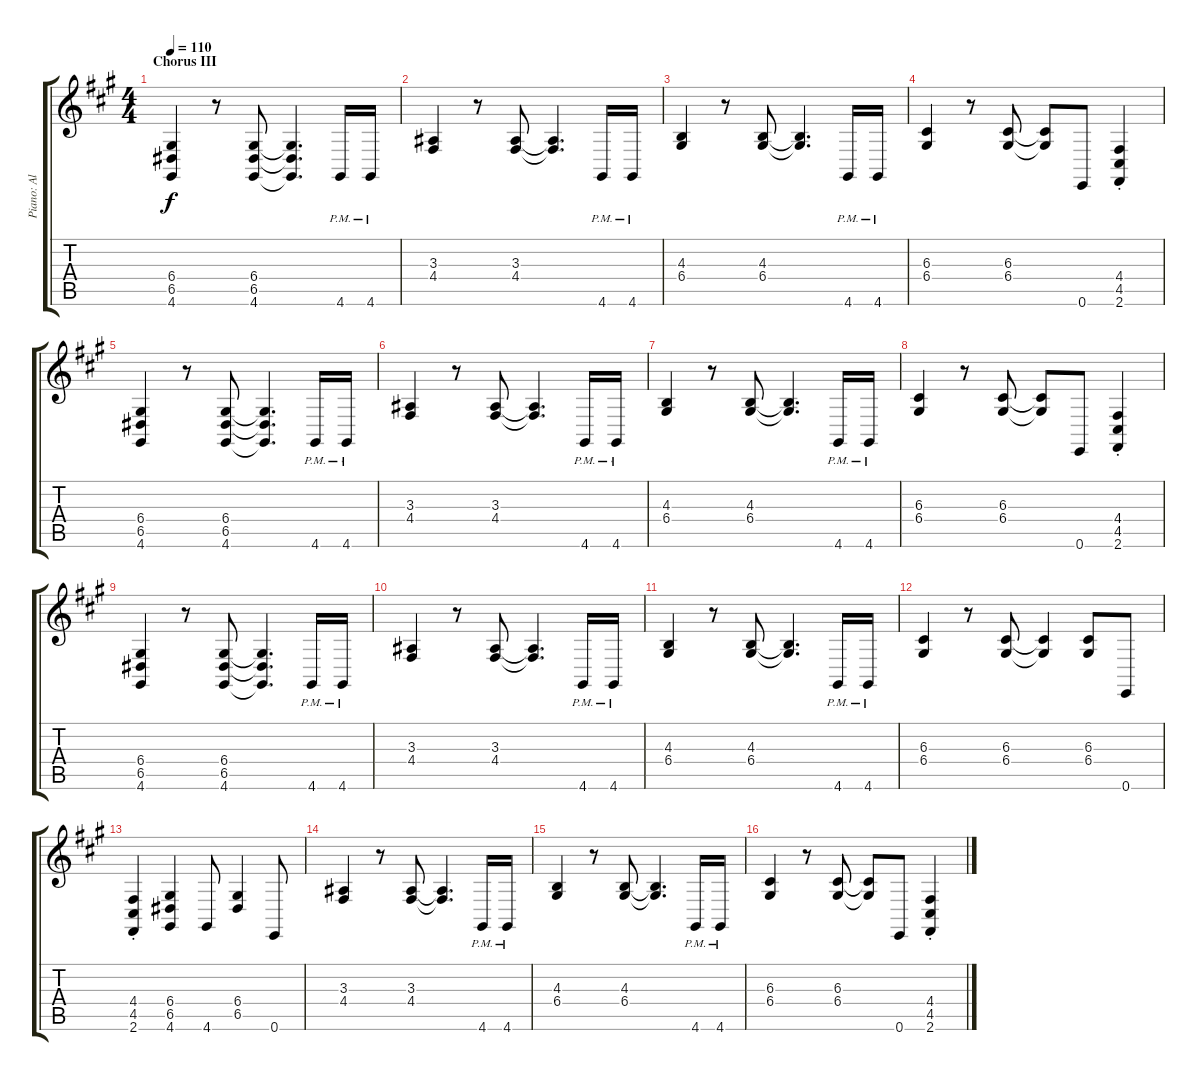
\track ("Piano: Al Greenwood" "Piano: Al ") {instrument acousticgrandpiano}
\staff {score tabs}
\tuning (E4 B3 G3 D3 A2 E2) {hide}
\ts (4 4)
\section ("" "Chorus III")
\tempo 110
\clef g2
\ks a
(6.4 6.5 4.6).4{dy f} r.8 (6.4 6.5 4.6).8 (6.4{t} 6.5{t} 4.6{t}).4{d} 4.6{pm}.16 4.6{pm}.16 |
(3.3 4.4).4 r.8 (3.3 4.4).8 (3.3{t} 4.4{t}).4{d} 4.6{pm}.16 4.6{pm}.16 |
(4.3 6.4).4 r.8 (4.3 6.4).8 (4.3{t} 6.4{t}).4{d} 4.6{pm}.16 4.6{pm}.16 |
(6.3 6.4).4 r.8 (6.3 6.4).8 (6.3{t} 6.4{t}).8 0.6.8 (4.4{st} 4.5{st} 2.6{st}).4 |
(6.4 6.5 4.6).4 r.8 (6.4 6.5 4.6).8 (6.4{t} 6.5{t} 4.6{t}).4{d} 4.6{pm}.16 4.6{pm}.16 |
(3.3 4.4).4 r.8 (3.3 4.4).8 (3.3{t} 4.4{t}).4{d} 4.6{pm}.16 4.6{pm}.16 |
(4.3 6.4).4 r.8 (4.3 6.4).8 (4.3{t} 6.4{t}).4{d} 4.6{pm}.16 4.6{pm}.16 |
(6.3 6.4).4 r.8 (6.3 6.4).8 (6.3{t} 6.4{t}).8 0.6.8 (4.4{st} 4.5{st} 2.6{st}).4 |
(6.4 6.5 4.6).4 r.8 (6.4 6.5 4.6).8 (6.4{t} 6.5{t} 4.6{t}).4{d} 4.6{pm}.16 4.6{pm}.16 |
(3.3 4.4).4 r.8 (3.3 4.4).8 (3.3{t} 4.4{t}).4{d} 4.6{pm}.16 4.6{pm}.16 |
(4.3 6.4).4 r.8 (4.3 6.4).8 (4.3{t} 6.4{t}).4{d} 4.6{pm}.16 4.6{pm}.16 |
(6.3 6.4).4 r.8 (6.3 6.4).8 (6.3{t} 6.4{t}).4 (6.3 6.4).8 0.6.8 |
(4.4{st} 4.5{st} 2.6{st}).4 (6.4 6.5 4.6).4 4.6.8 (6.4 6.5).4 0.6.8 |
(3.3 4.4).4 r.8 (3.3 4.4).8 (3.3{t} 4.4{t}).4{d} 4.6{pm}.16 4.6{pm}.16 |
(4.3 6.4).4 r.8 (4.3 6.4).8 (4.3{t} 6.4{t}).4{d} 4.6{pm}.16 4.6{pm}.16 |
(6.3 6.4).4 r.8 (6.3 6.4).8 (6.3{t} 6.4{t}).8 0.6.8 (4.4{st} 4.5{st} 2.6{st}).4
